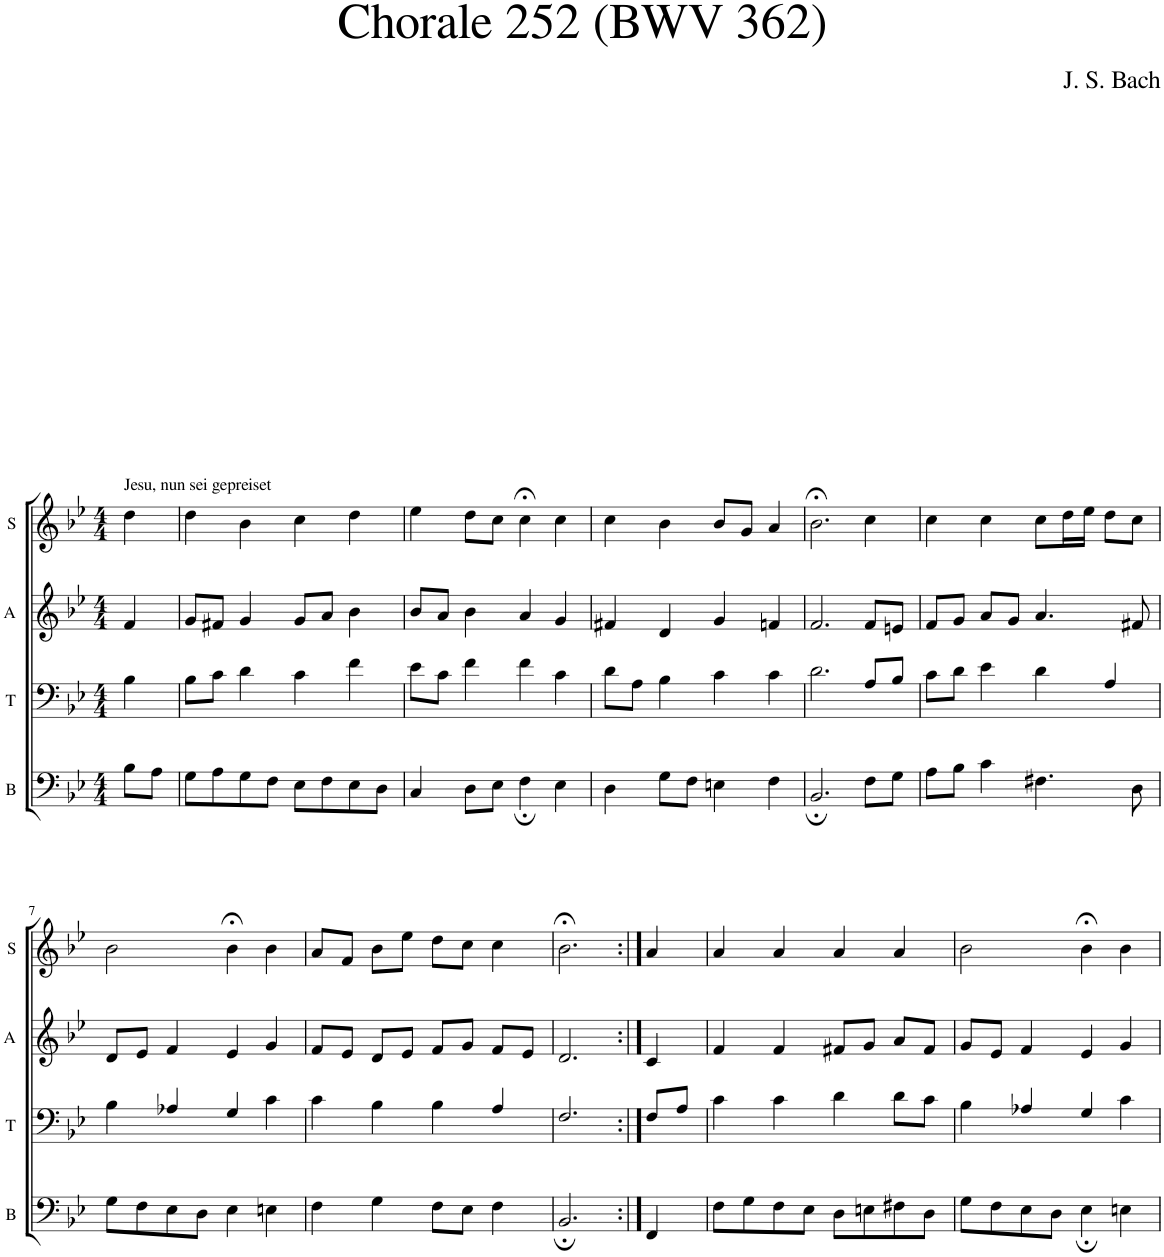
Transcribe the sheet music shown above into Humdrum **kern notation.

**kern	**kern	**kern	**kern
*part4	*part3	*part2	*part1
*staff4	*staff3	*staff2	*staff1
*I"B	*I"T	*I"A	*I"S
*I'B	*I'T	*I'A	*I'S
*clefF4	*clefF4	*clefG2	*clefG2
*k[b-e-]	*k[b-e-]	*k[b-e-]	*k[b-e-]
*M4/4	*M4/4	*M4/4	*M4/4
=1	=1	=1	=1
!	!	!	!LO:TX:a:t=Jesu, nun sei gepreiset
8B-\L	4B-\	4f/	4dd\
8A\J	.	.	.
=2	=2	=2	=2
8G\L	8B-\L	8g/L	4dd\
8A\	8c\J	8f#X/J	.
8G\	4d\	4g/	4b-\
8F\J	.	.	.
8E-\L	4c\	8g/L	4cc\
8F\	.	8a/J	.
8E-\	4f\	4b-\	4dd\
8D\J	.	.	.
=3	=3	=3	=3
4C/	8e-\L	8b-/L	4ee-\
.	8c\J	8a/J	.
8D\L	4f\	4b-\	8dd\L
8E-\J	.	.	8cc\J
4F;\	4f\	4a/	4cc;<\
4E-\	4c\	4g/	4cc\
=4	=4	=4	=4
4D\	8d\L	4f#X/	4cc\
.	8A\J	.	.
8G\L	4B-\	4d/	4b-\
8F\J	.	.	.
4En\	4c\	4g/	8b-/L
.	.	.	8g/J
4F\	4c\	4fn/	4a/
=5	=5	=5	=5
2.BB-;/	2.d\	2.f/	2.b-;<\
8F\L	8A/L	8f/L	4cc\
8G\J	8B-/J	8en/J	.
=6	=6	=6	=6
8A\L	8c\L	8f/L	4cc\
8B-\J	8d\J	8g/J	.
4c\	4e-\	8a/L	4cc\
.	.	8g/J	.
4.F#X\	4d\	4.a/	8cc\L
.	.	.	16dd\L
.	.	.	16ee-\JJ
.	4A/	.	8dd\L
8D\	.	8f#X/	8cc\J
!!LO:LB:g=z
=7	=7	=7	=7
8G\L	4B-\	8d/L	2b-\
8F\	.	8e-/J	.
8E-\	4A-X/	4f/	.
8D\J	.	.	.
4E-\	4G/	4e-/	4b-;<\
4En\	4c\	4g/	4b-\
=8	=8	=8	=8
4F\	4c\	8f/L	8a/L
.	.	8e-/J	8f/J
4G\	4B-\	8d/L	8b-\L
.	.	8e-/J	8ee-\J
8F\L	4B-\	8f/L	8dd\L
8E-\J	.	8g/J	8cc\J
4F\	4A/	8f/L	4cc\
.	.	8e-/J	.
=9	=9	=9	=9
2.BB-;/	2.F/	2.d/	2.b-;<\
=10:|!	=10:|!	=10:|!	=10:|!
4FF/	8F/L	4c/	4a/
.	8A/J	.	.
=11	=11	=11	=11
8F\L	4c\	4f/	4a/
8G\	.	.	.
8F\	4c\	4f/	4a/
8E-\J	.	.	.
8D\L	4d\	8f#X/L	4a/
8En\	.	8g/J	.
8F#X\	8d\L	8a/L	4a/
8D\J	8c\J	8f#/J	.
=12	=12	=12	=12
8G\L	4B-\	8g/L	2b-\
8F\	.	8e-/J	.
8E-\	4A-X/	4f/	.
8D\J	.	.	.
4E-;\	4G/	4e-/	4b-;<\
4En\	4c\	4g/	4b-\
=	=	=	=
*-	*-	*-	*-
